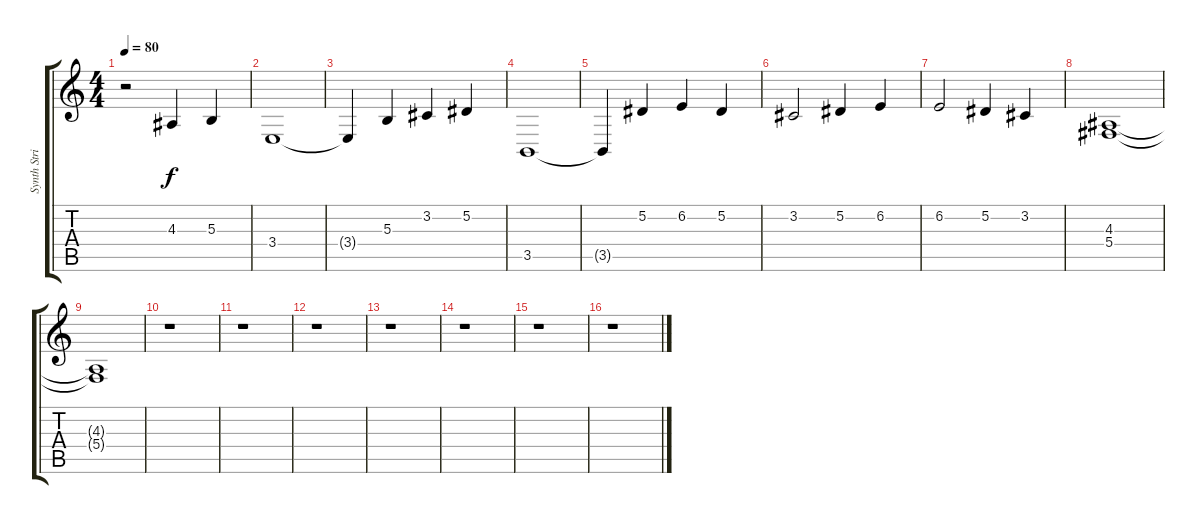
\track ("Synth Strings" "Synth Stri") {instrument stringensemble1}
\staff {score tabs}
\tuning (Eb4 Bb3 Gb3 Db3 Ab2 Eb2) {hide}
\ts (4 4)
\tempo 80
\clef g2
\ks c
r.2{dy f instrument stringensemble1} 4.3.4 5.3.4 |
3.4.1 |
3.4{t}.4 5.3.4 3.2.4 5.2.4 |
3.5.1 |
3.5{t}.4 5.2.4 6.2.4 5.2.4 |
3.2.2 5.2.4 6.2.4 |
6.2.2 5.2.4 3.2.4 |
(4.3 5.4).1 |
(4.3{t} 5.4{t}).1 |
r.1 |
r.1 |
r.1 |
r.1 |
r.1 |
r.1 |
r.1
